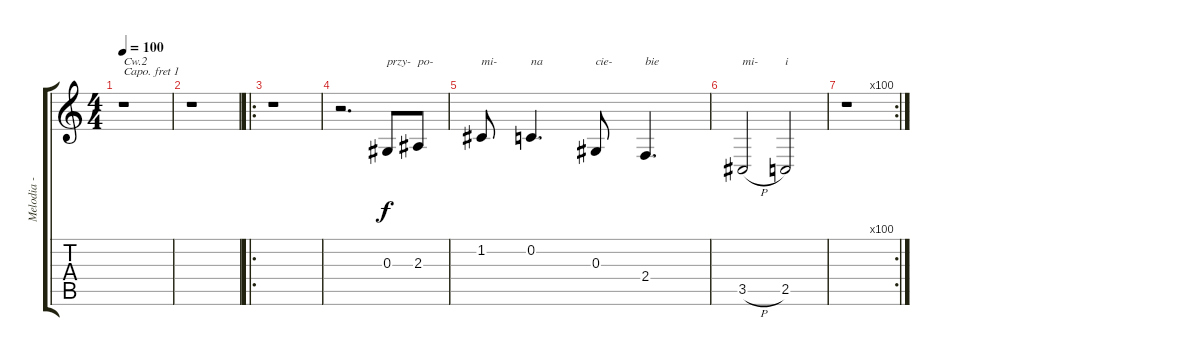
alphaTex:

\track ("Melodia - spiew" "Melodia - ") {instrument panflute}
\staff {score tabs}
\capo 1
\tuning (E4 B3 G3 D3 A2 E2) {hide}
\ts (4 4)
\tempo 100
\clef g2
\ks c
r.1{txt "Cw.2" dy f} |
r.1 |
\ro
r.1 |
r.2{d} 0.3.8{txt "przy-"} 2.3.8{txt "po-"} |
1.2.8{txt "mi-"} 0.2.4{d txt "na"} 0.3.8{txt "cie-"} 2.4.4{d txt "bie"} |
3.5{h}.2{txt "mi-"} 2.5.2{txt "i"} |
\rc 100
r.1
